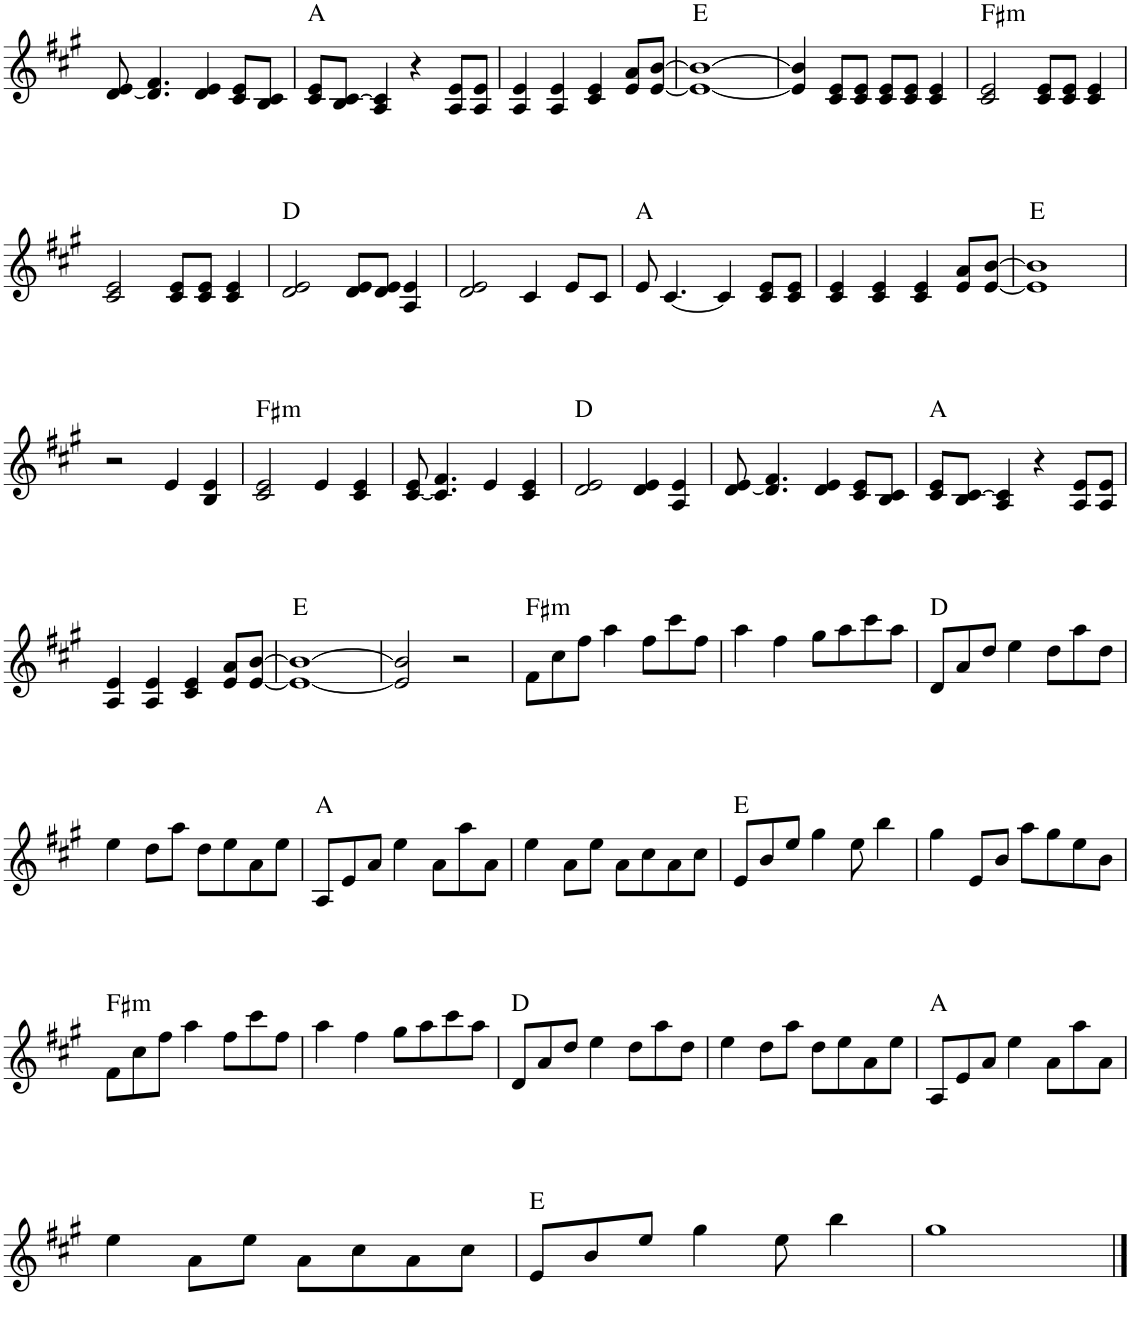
**kern	**harte
*part1	*part1
*staff1	*
*I"Piano	*
*I'Pno.	*
!!LO:PB:g=z
*clefG2	*
*k[f#c#g#]	*
*M4/4	*
=140	=140
[8d/ 8e/	.
4.d/] 4.f#/	.
4d/ 4e/	.
8c#/ 8e/L	.
8B/ 8c#/J	.
=141	=141
8c#/ 8e/L	A:maj
8B/ [8c#/J	.
4A/ 4c#/]	.
4r	.
8A/ 8e/L	.
8A/ 8e/J	.
=142	=142
4A/ 4e/	.
4A/ 4e/	.
4c#/ 4e/	.
8e/ 8a/L	.
[8e/ [8b/J	.
=143	=143
1e_ 1b_	E:maj
=144	=144
4e/] 4b/]	.
8c#/ 8e/L	.
8c#/ 8e/J	.
8c#/ 8e/L	.
8c#/ 8e/J	.
4c#/ 4e/	.
=145	=145
!	!LO:H:kt=m
2c#/ 2e/	F#:min
8c#/ 8e/L	.
8c#/ 8e/J	.
4c#/ 4e/	.
!!LO:LB:g=z
=146	=146
2c#/ 2e/	.
8c#/ 8e/L	.
8c#/ 8e/J	.
4c#/ 4e/	.
=147	=147
2d/ 2e/	D:maj
8d/ 8e/L	.
8d/ 8e/J	.
4A/ 4e/	.
=148	=148
2d/ 2e/	.
4c#/	.
8e/L	.
8c#/J	.
=149	=149
8e/	A:maj
[4.c#/	.
4c#/]	.
8c#/ 8e/L	.
8c#/ 8e/J	.
=150	=150
4c#/ 4e/	.
4c#/ 4e/	.
4c#/ 4e/	.
8e/ 8a/L	.
[8e/ [8b/J	.
=151	=151
1e] 1b]	E:maj
!!LO:LB:g=z
=152	=152
2r	.
4e/	.
4B/ 4e/	.
=153	=153
!	!LO:H:kt=m
2c#/ 2e/	F#:min
4e/	.
4c#/ 4e/	.
=154	=154
[8c#/ 8e/	.
4.c#/] 4.f#/	.
4e/	.
4c#/ 4e/	.
=155	=155
2d/ 2e/	D:maj
4d/ 4e/	.
4A/ 4e/	.
=156	=156
[8d/ 8e/	.
4.d/] 4.f#/	.
4d/ 4e/	.
8c#/ 8e/L	.
8B/ 8c#/J	.
=157	=157
8c#/ 8e/L	A:maj
8B/ [8c#/J	.
4A/ 4c#/]	.
4r	.
8A/ 8e/L	.
8A/ 8e/J	.
!!LO:LB:g=z
=158	=158
4A/ 4e/	.
4A/ 4e/	.
4c#/ 4e/	.
8e/ 8a/L	.
[8e/ [8b/J	.
=159	=159
1e_ 1b_	E:maj
=160	=160
2e/] 2b/]	.
2r	.
=161	=161
!	!LO:H:kt=m
8f#\L	F#:min
8cc#\	.
8ff#\J	.
4aa\	.
8ff#\L	.
8ccc#\	.
8ff#\J	.
=162	=162
4aa\	.
4ff#\	.
8gg#\L	.
8aa\	.
8ccc#\	.
8aa\J	.
=163	=163
8d/L	D:maj
8a/	.
8dd/J	.
4ee\	.
8dd\L	.
8aa\	.
8dd\J	.
!!LO:LB:g=z
=164	=164
4ee\	.
8dd\L	.
8aa\J	.
8dd\L	.
8ee\	.
8a\	.
8ee\J	.
=165	=165
8A/L	A:maj
8e/	.
8a/J	.
4ee\	.
8a\L	.
8aa\	.
8a\J	.
=166	=166
4ee\	.
8a\L	.
8ee\J	.
8a\L	.
8cc#\	.
8a\	.
8cc#\J	.
=167	=167
8e/L	E:maj
8b/	.
8ee/J	.
4gg#\	.
8ee\	.
4bb\	.
=168	=168
4gg#\	.
8e/L	.
8b/J	.
8aa\L	.
8gg#\	.
8ee\	.
8b\J	.
!!LO:LB:g=z
=169	=169
!	!LO:H:kt=m
8f#\L	F#:min
8cc#\	.
8ff#\J	.
4aa\	.
8ff#\L	.
8ccc#\	.
8ff#\J	.
=170	=170
4aa\	.
4ff#\	.
8gg#\L	.
8aa\	.
8ccc#\	.
8aa\J	.
=171	=171
8d/L	D:maj
8a/	.
8dd/J	.
4ee\	.
8dd\L	.
8aa\	.
8dd\J	.
=172	=172
4ee\	.
8dd\L	.
8aa\J	.
8dd\L	.
8ee\	.
8a\	.
8ee\J	.
=173	=173
8A/L	A:maj
8e/	.
8a/J	.
4ee\	.
8a\L	.
8aa\	.
8a\J	.
!!LO:LB:g=z
=174	=174
4ee\	.
8a\L	.
8ee\J	.
8a\L	.
8cc#\	.
8a\	.
8cc#\J	.
=175	=175
8e/L	E:maj
8b/	.
8ee/J	.
4gg#\	.
8ee\	.
4bb\	.
=176	=176
1gg#	.
==	==
*-	*-
